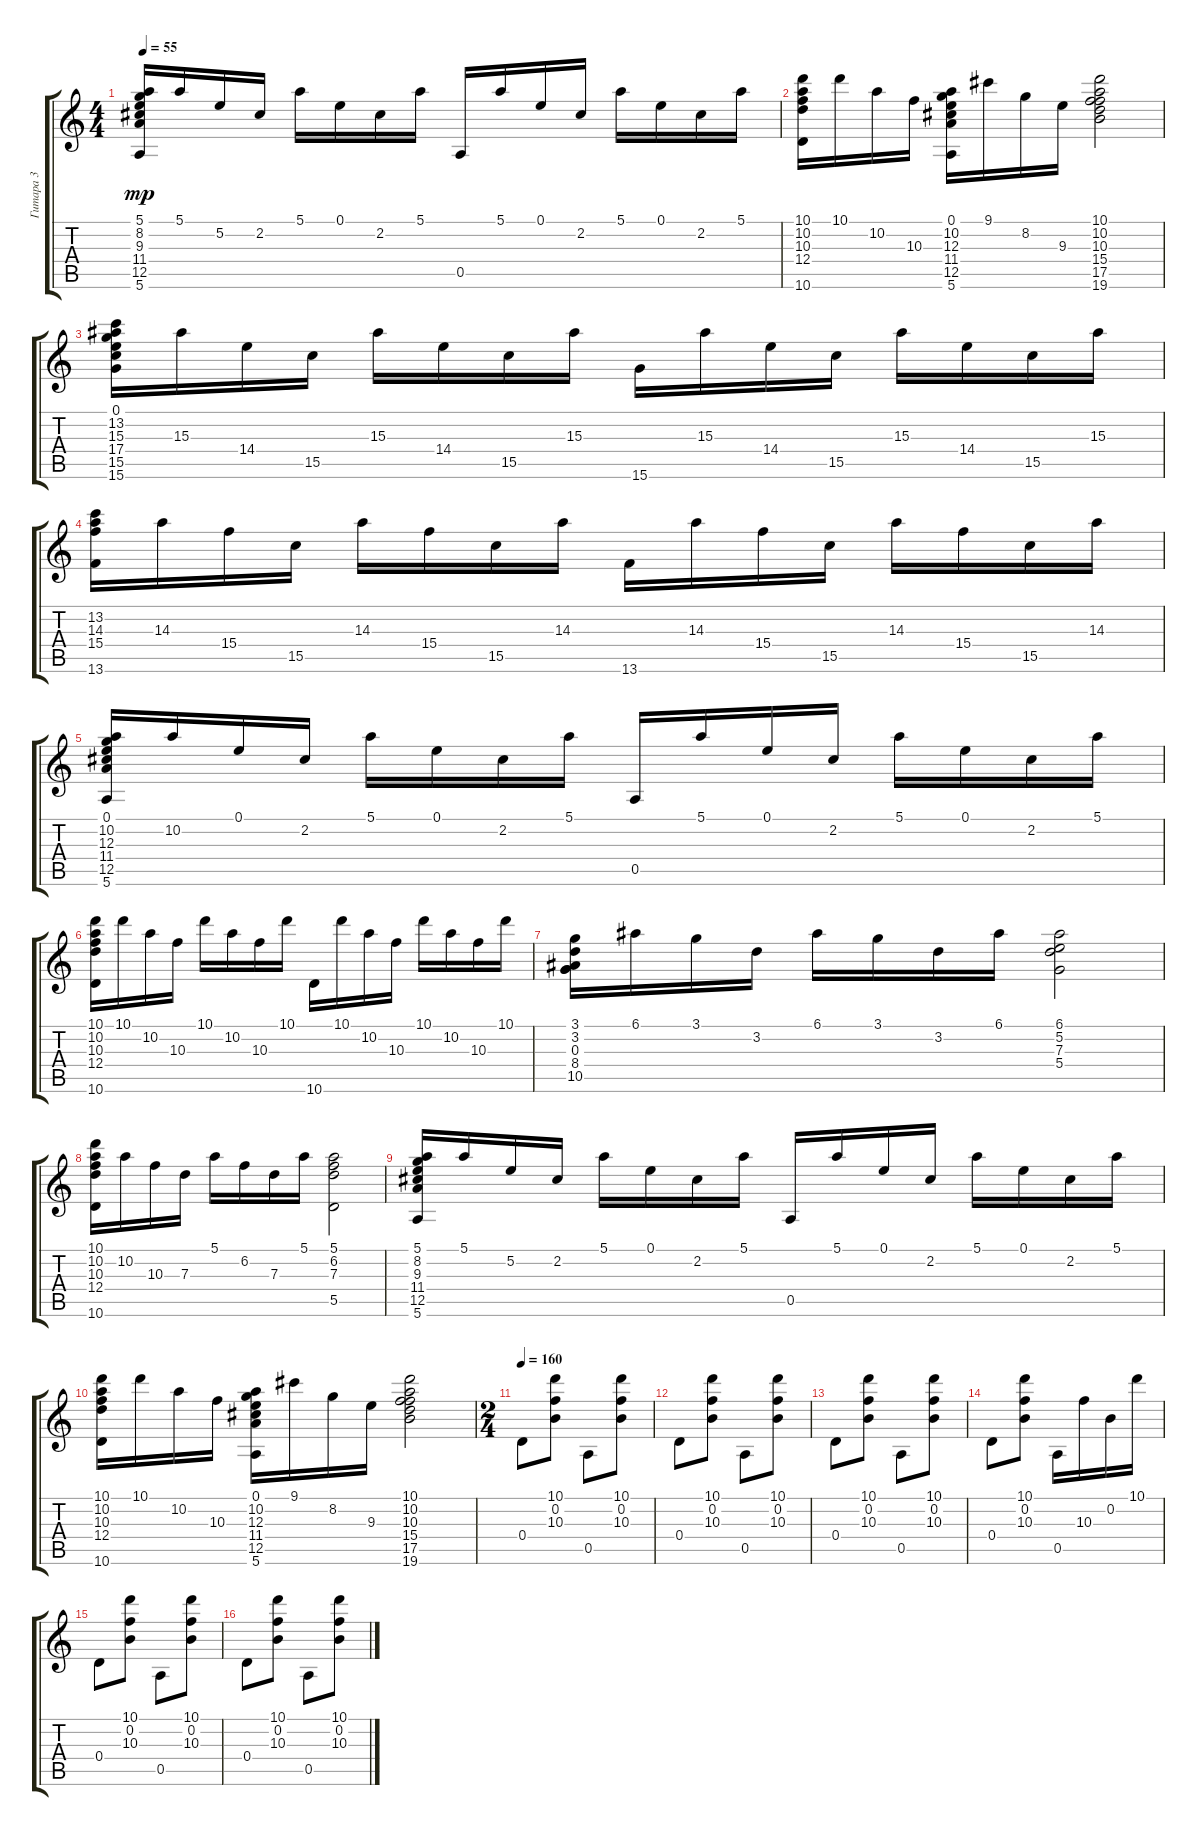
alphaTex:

\track ("Гитара 3" "Гитара 3") {instrument acousticguitarnylon}
\staff {score tabs}
\tuning (E4 B3 G3 D3 A2 E2) {hide}
\ts (4 4)
\tempo 55
\clef g2
\ks c
(5.1 8.2 9.3 11.4 12.5 5.6).16{dy mp} 5.1.16 5.2.16 2.2.16 5.1.16 0.1.16 2.2.16 5.1.16 0.5.16 5.1.16 0.1.16 2.2.16 5.1.16 0.1.16 2.2.16 5.1.16 |
(10.1 10.2 10.3 12.4 10.6).16 10.1.16 10.2.16 10.3.16 (0.1 10.2 12.3 11.4 12.5 5.6).16 9.1.16 8.2.16 9.3.16 (10.1 10.2 10.3 15.4 17.5 19.6).2 |
(0.1 13.2 15.3 17.4 15.5 15.6).16 15.3.16 14.4.16 15.5.16 15.3.16 14.4.16 15.5.16 15.3.16 15.6.16 15.3.16 14.4.16 15.5.16 15.3.16 14.4.16 15.5.16 15.3.16 |
(13.2 14.3 15.4 13.6).16 14.3.16 15.4.16 15.5.16 14.3.16 15.4.16 15.5.16 14.3.16 13.6.16 14.3.16 15.4.16 15.5.16 14.3.16 15.4.16 15.5.16 14.3.16 |
(0.1 10.2 12.3 11.4 12.5 5.6).16 10.2.16 0.1.16 2.2.16 5.1.16 0.1.16 2.2.16 5.1.16 0.5.16 5.1.16 0.1.16 2.2.16 5.1.16 0.1.16 2.2.16 5.1.16 |
(10.1 10.2 10.3 12.4 10.6).16 10.1.16 10.2.16 10.3.16 10.1.16 10.2.16 10.3.16 10.1.16 10.6.16 10.1.16 10.2.16 10.3.16 10.1.16 10.2.16 10.3.16 10.1.16 |
(3.1 3.2 0.3 8.4 10.5).16 6.1.16 3.1.16 3.2.16 6.1.16 3.1.16 3.2.16 6.1.16 (6.1 5.2 7.3 5.4).2 |
(10.1 10.2 10.3 12.4 10.6).16 10.2.16 10.3.16 7.3.16 5.1.16 6.2.16 7.3.16 5.1.16 (5.1 6.2 7.3 5.5).2 |
(5.1 8.2 9.3 11.4 12.5 5.6).16 5.1.16 5.2.16 2.2.16 5.1.16 0.1.16 2.2.16 5.1.16 0.5.16 5.1.16 0.1.16 2.2.16 5.1.16 0.1.16 2.2.16 5.1.16 |
(10.1 10.2 10.3 12.4 10.6).16 10.1.16 10.2.16 10.3.16 (0.1 10.2 12.3 11.4 12.5 5.6).16 9.1.16 8.2.16 9.3.16 (10.1 10.2 10.3 15.4 17.5 19.6).2 |
\ts (2 4)
\tempo 160
0.4.8 (10.1 0.2 10.3).8 0.5.8 (10.1 0.2 10.3).8 |
0.4.8 (10.1 0.2 10.3).8 0.5.8 (10.1 0.2 10.3).8 |
0.4.8 (10.1 0.2 10.3).8 0.5.8 (10.1 0.2 10.3).8 |
0.4.8 (10.1 0.2 10.3).8 0.5.16 10.3.16 0.2.16 10.1.16 |
0.4.8 (10.1 0.2 10.3).8 0.5.8 (10.1 0.2 10.3).8 |
0.4.8 (10.1 0.2 10.3).8 0.5.8 (10.1 0.2 10.3).8
